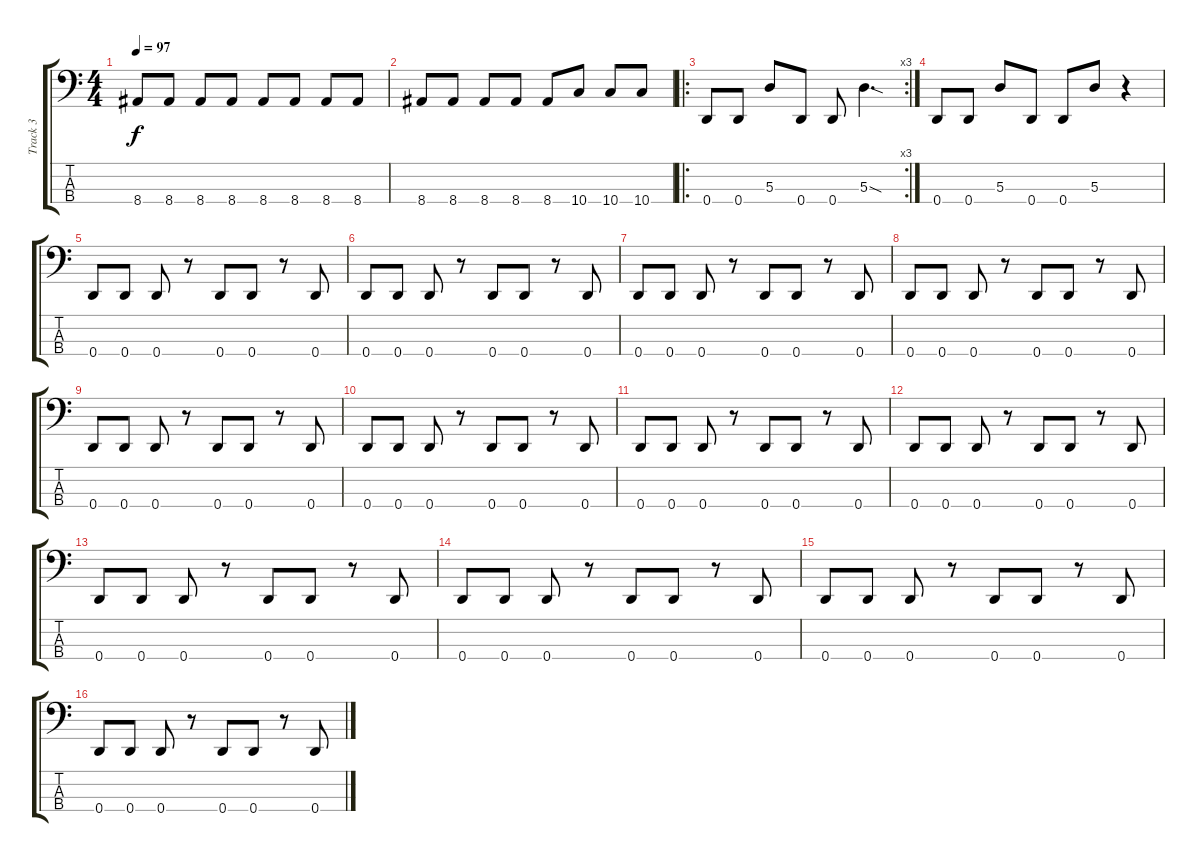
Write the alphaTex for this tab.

\track ("Track 3" "Track 3") {instrument electricbassfinger}
\staff {score tabs}
\tuning (G2 D2 A1 D1) {hide}
\ts (4 4)
\tempo 97
\clef f4
\ks c
8.4.8{dy f} 8.4.8 8.4.8 8.4.8 8.4.8 8.4.8 8.4.8 8.4.8 |
8.4.8 8.4.8 8.4.8 8.4.8 8.4.8 10.4.8 10.4.8 10.4.8 |
\ro
\rc 3
0.4.8 0.4.8 5.3.8 0.4.8 0.4.8 5.3{sod}.4{d} |
0.4.8 0.4.8 5.3.8 0.4.8 0.4.8 5.3.8 r.4 |
0.4.8 0.4.8 0.4.8 r.8 0.4.8 0.4.8 r.8 0.4.8 |
0.4.8 0.4.8 0.4.8 r.8 0.4.8 0.4.8 r.8 0.4.8 |
0.4.8 0.4.8 0.4.8 r.8 0.4.8 0.4.8 r.8 0.4.8 |
0.4.8 0.4.8 0.4.8 r.8 0.4.8 0.4.8 r.8 0.4.8 |
0.4.8 0.4.8 0.4.8 r.8 0.4.8 0.4.8 r.8 0.4.8 |
0.4.8 0.4.8 0.4.8 r.8 0.4.8 0.4.8 r.8 0.4.8 |
0.4.8 0.4.8 0.4.8 r.8 0.4.8 0.4.8 r.8 0.4.8 |
0.4.8 0.4.8 0.4.8 r.8 0.4.8 0.4.8 r.8 0.4.8 |
0.4.8 0.4.8 0.4.8 r.8 0.4.8 0.4.8 r.8 0.4.8 |
0.4.8 0.4.8 0.4.8 r.8 0.4.8 0.4.8 r.8 0.4.8 |
0.4.8 0.4.8 0.4.8 r.8 0.4.8 0.4.8 r.8 0.4.8 |
0.4.8 0.4.8 0.4.8 r.8 0.4.8 0.4.8 r.8 0.4.8
